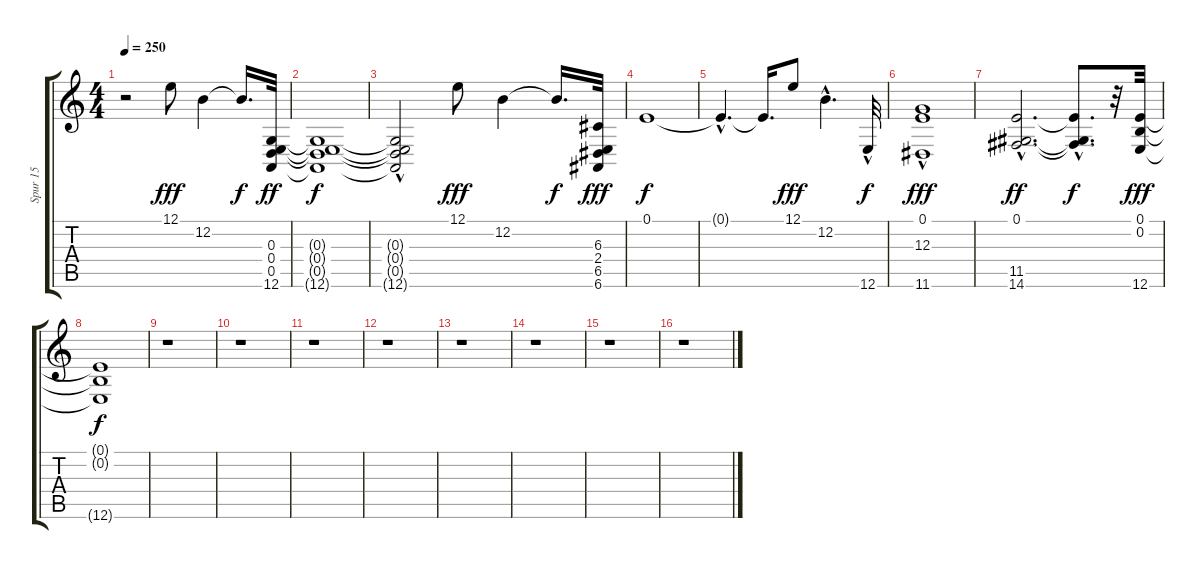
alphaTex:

\track ("Spur 15" "Spur 15") {instrument pad8sweep}
\staff {score tabs}
\tuning (E4 B3 G3 D3 A2 E2) {hide}
\ts (4 4)
\tempo 250
\tempo 103
\tempo 250
\clef g2
\ks c
r.2{dy fff instrument pad8sweep} 12.1.8 12.2.4 12.2{t}.16{d dy f} (0.3 0.4 0.5 12.6).32{dy ff} |
(0.3{t} 0.4{t} 0.5{t} 12.6{t}).1{dy f} |
(0.3{t} 0.4{t} 0.5{t} 12.6{hac t}).2 12.1.8{dy fff} 12.2.4 12.2{t}.16{d dy f} (6.3 2.4 6.5 6.6).32{dy fff} |
0.1.1{dy f} |
0.1{hac t}.4{d} 0.1{t}.16{d} 12.1.8{dy fff} 12.2{hac}.4{d} 12.6{hac}.32{dy f} |
(0.1 12.3{hac} 11.6{hac}).1{dy fff} |
(0.1{hac} 11.5{hac} 14.6{hac}).2{d dy ff} (0.1{hac t} 11.5{t} 14.6{hac t}).8{d dy f} r.32 (0.1 0.2 12.6).32{dy fff} |
(0.1{t} 0.2{t} 12.6{t}).1{dy f} |
r.1 |
r.1 |
r.1 |
r.1 |
r.1 |
r.1 |
r.1 |
r.1
